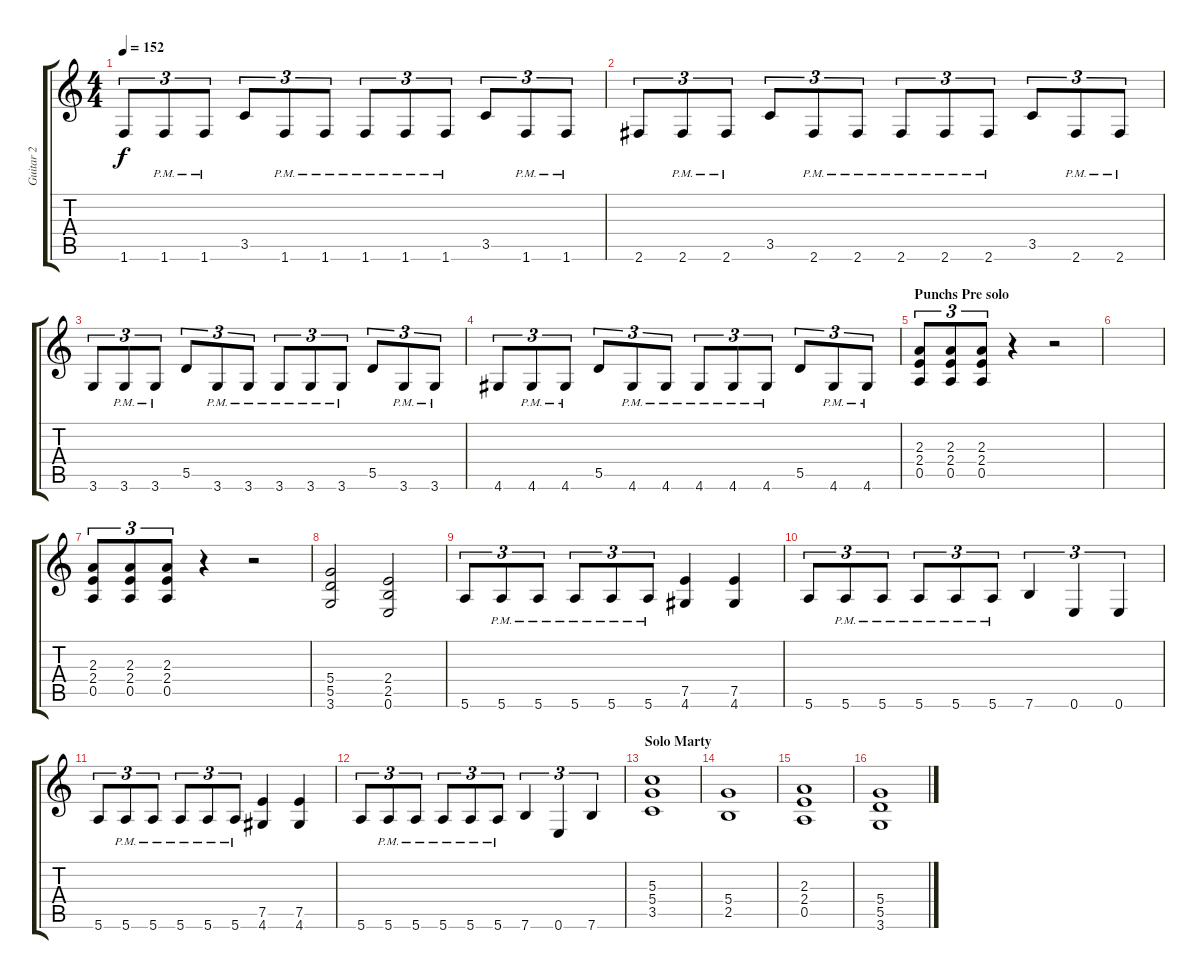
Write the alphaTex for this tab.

\track ("Guitar 2" "Guitar 2") {instrument distortionguitar}
\staff {score tabs}
\tuning (E4 B3 G3 D3 A2 E2) {hide}
\ts (4 4)
\tempo 152
\clef g2
\ks c
1.6.8{tu (3 2) dy f} 1.6{pm}.8{tu (3 2)} 1.6{pm}.8{tu (3 2)} 3.5.8{tu (3 2)} 1.6{pm}.8{tu (3 2)} 1.6{pm}.8{tu (3 2)} 1.6{pm}.8{tu (3 2)} 1.6{pm}.8{tu (3 2)} 1.6{pm}.8{tu (3 2)} 3.5.8{tu (3 2)} 1.6{pm}.8{tu (3 2)} 1.6{pm}.8{tu (3 2)} |
2.6.8{tu (3 2)} 2.6{pm}.8{tu (3 2)} 2.6{pm}.8{tu (3 2)} 3.5.8{tu (3 2)} 2.6{pm}.8{tu (3 2)} 2.6{pm}.8{tu (3 2)} 2.6{pm}.8{tu (3 2)} 2.6{pm}.8{tu (3 2)} 2.6{pm}.8{tu (3 2)} 3.5.8{tu (3 2)} 2.6{pm}.8{tu (3 2)} 2.6{pm}.8{tu (3 2)} |
3.6.8{tu (3 2)} 3.6{pm}.8{tu (3 2)} 3.6{pm}.8{tu (3 2)} 5.5.8{tu (3 2)} 3.6{pm}.8{tu (3 2)} 3.6{pm}.8{tu (3 2)} 3.6{pm}.8{tu (3 2)} 3.6{pm}.8{tu (3 2)} 3.6{pm}.8{tu (3 2)} 5.5.8{tu (3 2)} 3.6{pm}.8{tu (3 2)} 3.6{pm}.8{tu (3 2)} |
4.6.8{tu (3 2)} 4.6{pm}.8{tu (3 2)} 4.6{pm}.8{tu (3 2)} 5.5.8{tu (3 2)} 4.6{pm}.8{tu (3 2)} 4.6{pm}.8{tu (3 2)} 4.6{pm}.8{tu (3 2)} 4.6{pm}.8{tu (3 2)} 4.6{pm}.8{tu (3 2)} 5.5.8{tu (3 2)} 4.6{pm}.8{tu (3 2)} 4.6{pm}.8{tu (3 2)} |
\section ("" "Punchs Pre solo")
(2.3 2.4 0.5).8{tu (3 2)} (2.3 2.4 0.5).8{tu (3 2)} (2.3 2.4 0.5).8{tu (3 2)} r.4 r.2 |
|
(2.3 2.4 0.5).8{tu (3 2)} (2.3 2.4 0.5).8{tu (3 2)} (2.3 2.4 0.5).8{tu (3 2)} r.4 r.2 |
(5.4 5.5 3.6).2 (2.4 2.5 0.6).2 |
5.6.8{tu (3 2)} 5.6{pm}.8{tu (3 2)} 5.6{pm}.8{tu (3 2)} 5.6{pm}.8{tu (3 2)} 5.6{pm}.8{tu (3 2)} 5.6{pm}.8{tu (3 2)} (7.5 4.6).4 (7.5 4.6).4 |
5.6.8{tu (3 2)} 5.6{pm}.8{tu (3 2)} 5.6{pm}.8{tu (3 2)} 5.6{pm}.8{tu (3 2)} 5.6{pm}.8{tu (3 2)} 5.6{pm}.8{tu (3 2)} 7.6.4{tu (3 2)} 0.6.4{tu (3 2)} 0.6.4{tu (3 2)} |
5.6.8{tu (3 2)} 5.6{pm}.8{tu (3 2)} 5.6{pm}.8{tu (3 2)} 5.6{pm}.8{tu (3 2)} 5.6{pm}.8{tu (3 2)} 5.6{pm}.8{tu (3 2)} (7.5 4.6).4 (7.5 4.6).4 |
5.6.8{tu (3 2)} 5.6{pm}.8{tu (3 2)} 5.6{pm}.8{tu (3 2)} 5.6{pm}.8{tu (3 2)} 5.6{pm}.8{tu (3 2)} 5.6{pm}.8{tu (3 2)} 7.6.4{tu (3 2)} 0.6.4{tu (3 2)} 7.6.4{tu (3 2)} |
\section ("" "Solo Marty")
(5.3 5.4 3.5).1 |
(5.4 2.5).1 |
(2.3 2.4 0.5).1 |
(5.4 5.5 3.6).1
